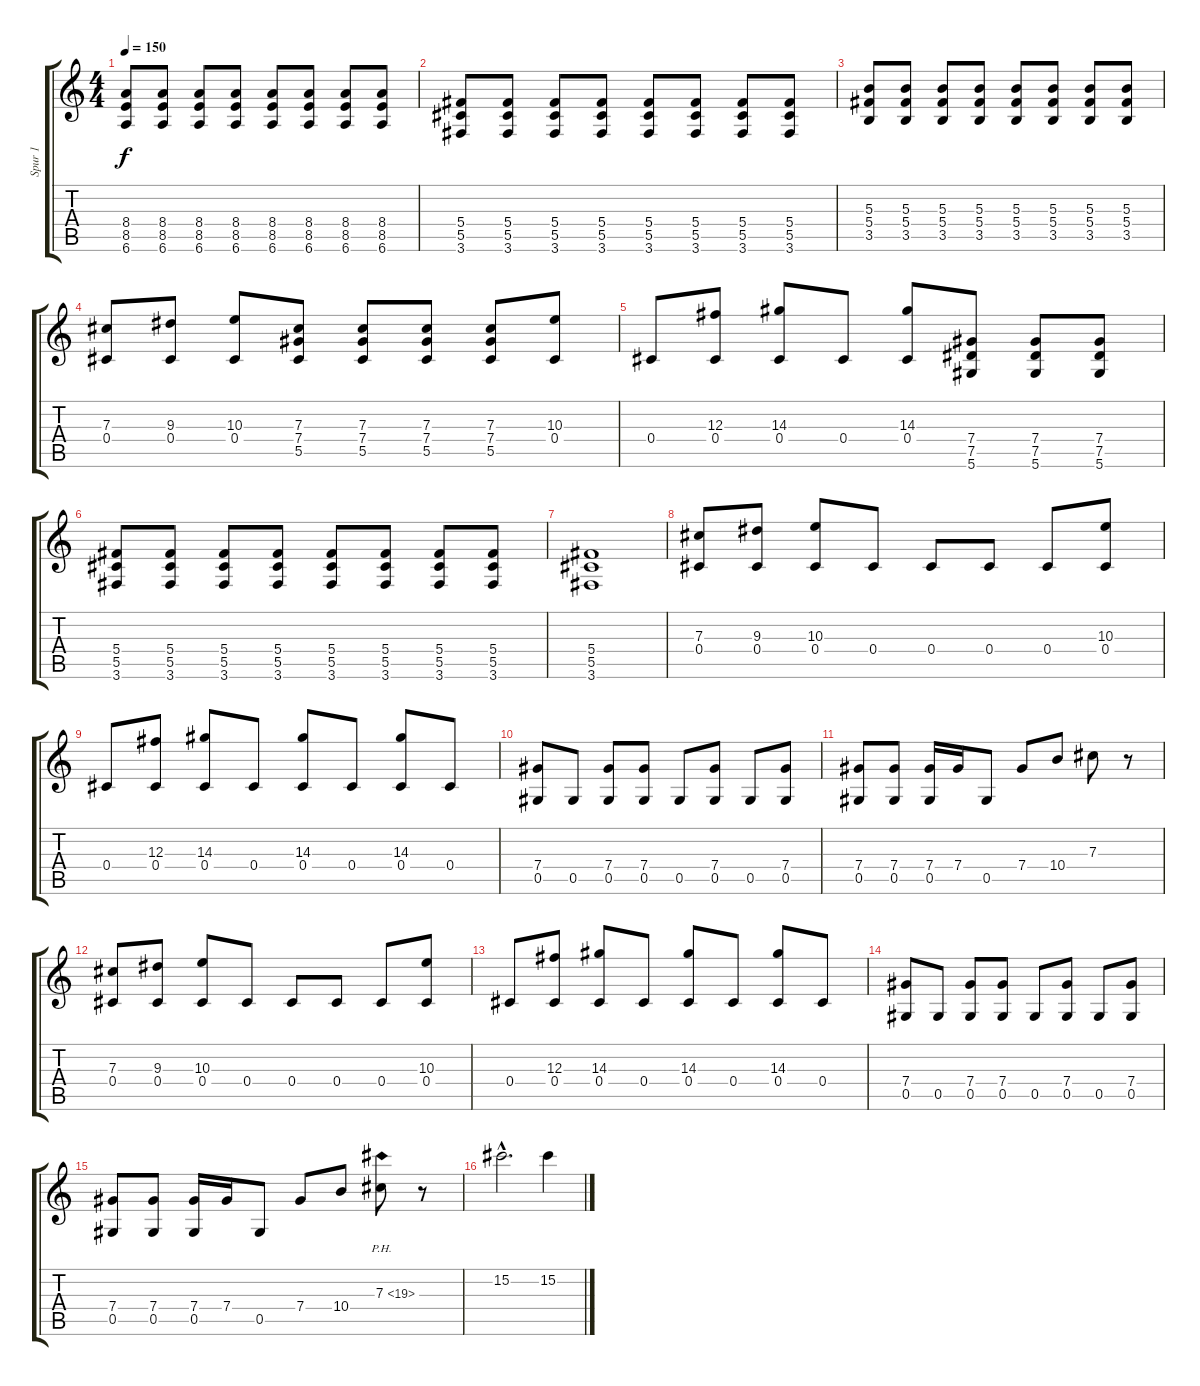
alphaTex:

\track ("Spur 1" "Spur 1") {instrument distortionguitar}
\staff {score tabs}
\tuning (Eb4 Bb3 Gb3 Db3 Ab2 Eb2) {hide}
\ts (4 4)
\tempo 150
\clef g2
\ks c
(8.4 8.5 6.6).8{dy f} (8.4 8.5 6.6).8 (8.4 8.5 6.6).8 (8.4 8.5 6.6).8 (8.4 8.5 6.6).8 (8.4 8.5 6.6).8 (8.4 8.5 6.6).8 (8.4 8.5 6.6).8 |
(5.4 5.5 3.6).8 (5.4 5.5 3.6).8 (5.4 5.5 3.6).8 (5.4 5.5 3.6).8 (5.4 5.5 3.6).8 (5.4 5.5 3.6).8 (5.4 5.5 3.6).8 (5.4 5.5 3.6).8 |
(5.3 5.4 3.5).8 (5.3 5.4 3.5).8 (5.3 5.4 3.5).8 (5.3 5.4 3.5).8 (5.3 5.4 3.5).8 (5.3 5.4 3.5).8 (5.3 5.4 3.5).8 (5.3 5.4 3.5).8 |
(7.3 0.4).8 (9.3 0.4).8 (10.3 0.4).8 (7.3 7.4 5.5).8 (7.3 7.4 5.5).8 (7.3 7.4 5.5).8 (7.3 7.4 5.5).8 (10.3 0.4).8 |
0.4.8 (12.3 0.4).8 (14.3 0.4).8 0.4.8 (14.3 0.4).8 (7.4 7.5 5.6).8 (7.4 7.5 5.6).8 (7.4 7.5 5.6).8 |
(5.4 5.5 3.6).8 (5.4 5.5 3.6).8 (5.4 5.5 3.6).8 (5.4 5.5 3.6).8 (5.4 5.5 3.6).8 (5.4 5.5 3.6).8 (5.4 5.5 3.6).8 (5.4 5.5 3.6).8 |
(5.4 5.5 3.6).1 |
(7.3 0.4).8{volume 11} (9.3 0.4).8 (10.3 0.4).8 0.4.8 0.4.8 0.4.8 0.4.8 (10.3 0.4).8 |
0.4.8 (12.3 0.4).8 (14.3 0.4).8 0.4.8 (14.3 0.4).8 0.4.8 (14.3 0.4).8 0.4.8 |
(7.4 0.5).8 0.5.8 (7.4 0.5).8 (7.4 0.5).8 0.5.8 (7.4 0.5).8 0.5.8 (7.4 0.5).8 |
(7.4 0.5).8 (7.4 0.5).8 (7.4 0.5).16 7.4.16 0.5.8 7.4.8 10.4.8 7.3.8 r.8 |
(7.3 0.4).8 (9.3 0.4).8 (10.3 0.4).8 0.4.8 0.4.8 0.4.8 0.4.8 (10.3 0.4).8 |
0.4.8 (12.3 0.4).8 (14.3 0.4).8 0.4.8 (14.3 0.4).8 0.4.8 (14.3 0.4).8 0.4.8 |
(7.4 0.5).8 0.5.8 (7.4 0.5).8 (7.4 0.5).8 0.5.8 (7.4 0.5).8 0.5.8 (7.4 0.5).8 |
(7.4 0.5).8 (7.4 0.5).8 (7.4 0.5).16 7.4.16 0.5.8 7.4.8 10.4.8 7.3{ph 12}.8 r.8 |
15.2{hac}.2{d volume 13} 15.2.4
